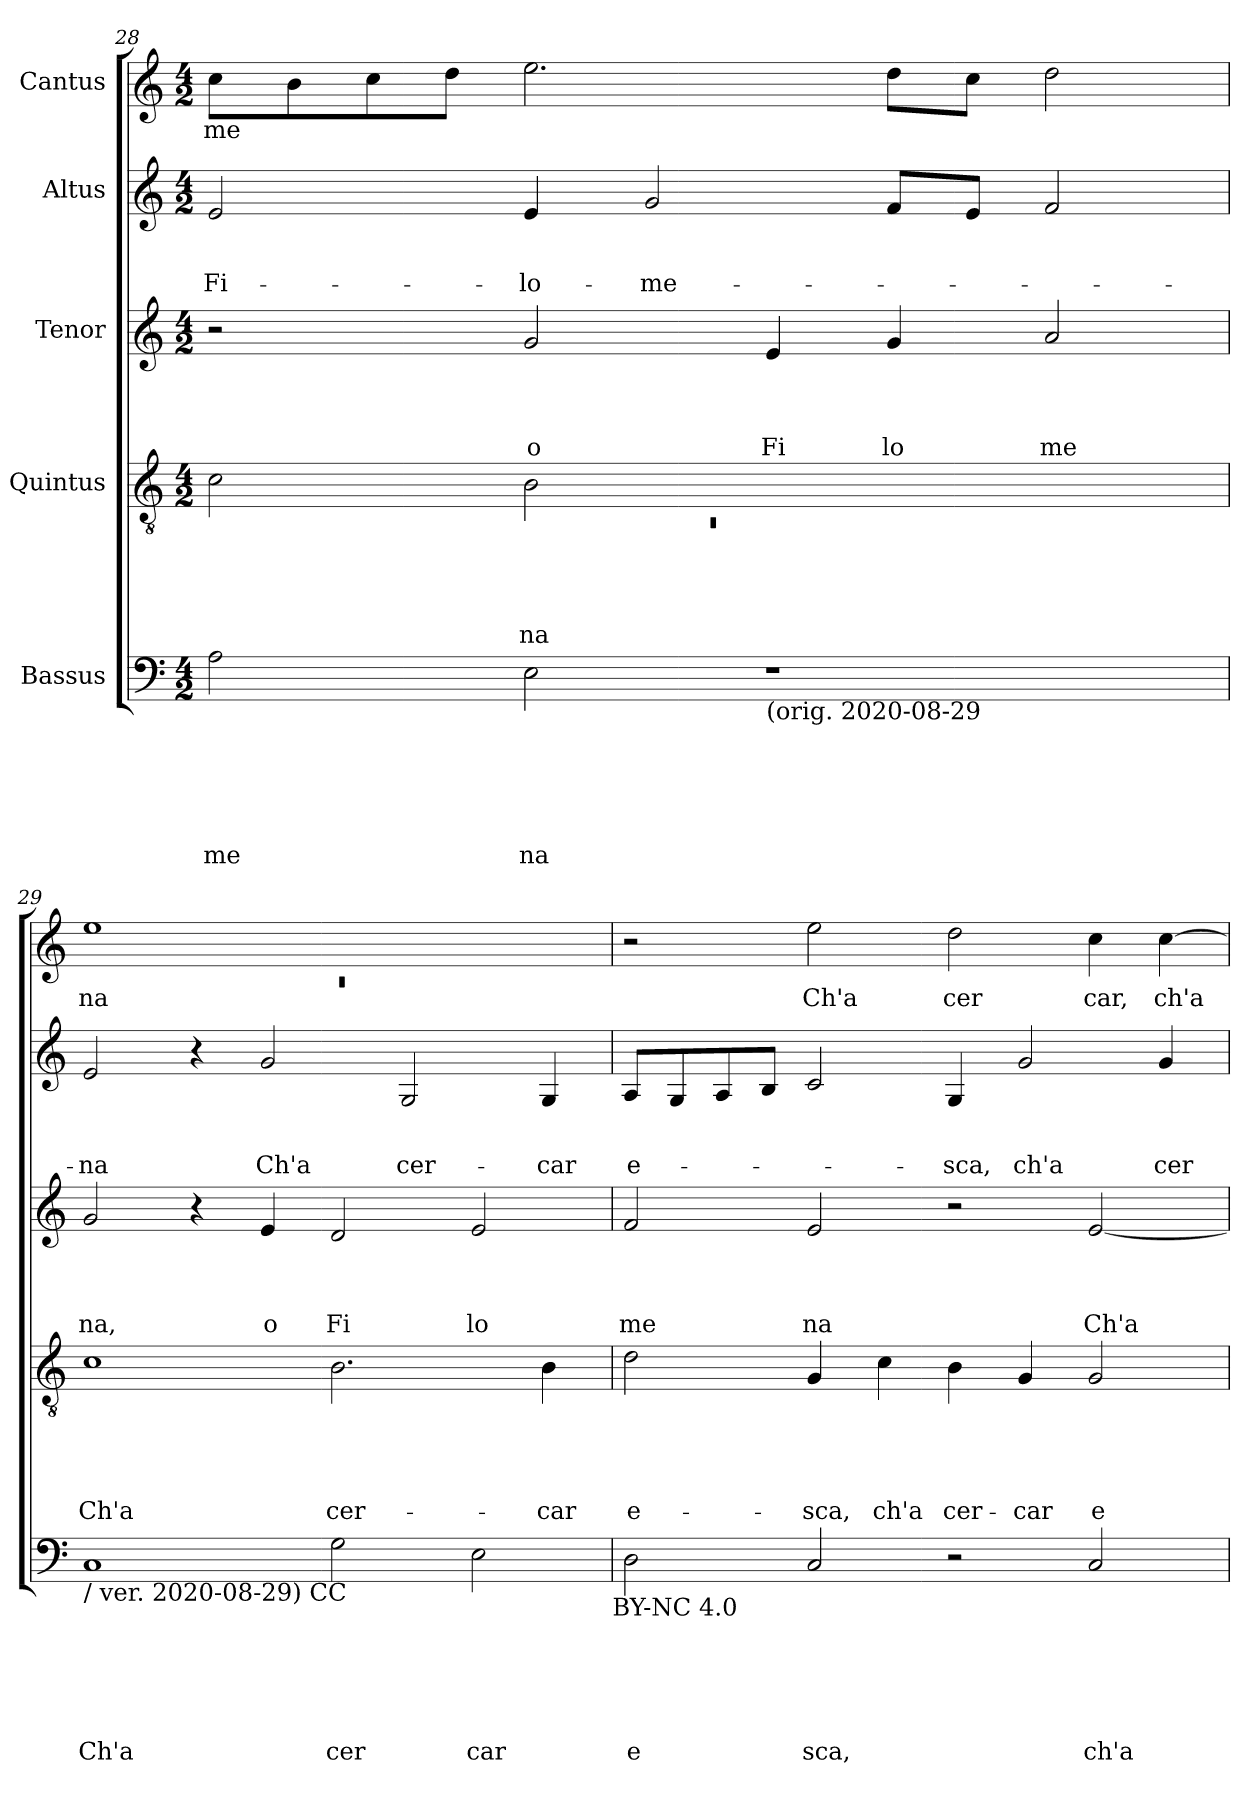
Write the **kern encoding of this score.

**kern	**text	**text	**text	**text	**text	**text	**kern	**text	**text	**text	**text	**text	**kern	**text	**text	**text	**text	**kern	**text	**text	**text	**kern	**text
*part5	*part5	*part5	*part5	*part5	*part5	*part5	*part4	*part4	*part4	*part4	*part4	*part4	*part3	*part3	*part3	*part3	*part3	*part2	*part2	*part2	*part2	*part1	*part1
*staff5	*staff5	*staff5	*staff5	*staff5	*staff5	*staff5	*staff4	*staff4	*staff4	*staff4	*staff4	*staff4	*staff3	*staff3	*staff3	*staff3	*staff3	*staff2	*staff2	*staff2	*staff2	*staff1	*staff1
*I"Bassus	*	*	*	*	*	*	*I"Quintus	*	*	*	*	*	*I"Tenor	*	*	*	*	*I"Altus	*	*	*	*I"Cantus	*
*clefF4	*	*	*	*	*	*	*clefGv2	*	*	*	*	*	*clefG2	*	*	*	*	*clefG2	*	*	*	*clefG2	*
*k[]	*	*	*	*	*	*	*k[]	*	*	*	*	*	*k[]	*	*	*	*	*k[]	*	*	*	*k[]	*
*C:	*	*	*	*	*	*	*C:	*	*	*	*	*	*C:	*	*	*	*	*C:	*	*	*	*C:	*
*M4/2	*	*	*	*	*	*	*M4/2	*	*	*	*	*	*M4/2	*	*	*	*	*M4/2	*	*	*	*M4/2	*
=28	=28	=28	=28	=28	=28	=28	=28	=28	=28	=28	=28	=28	=28	=28	=28	=28	=28	=28	=28	=28	=28	=28	=28
*	*	*	*	*	*	*	*^	*	*	*	*	*	*	*	*	*	*	*	*	*	*	*	*
!	!	!	!	!	!	!LO:LY:b	!	!LO:N:vis=1	!	!	!	!	!	!	!	!	!	!	!	!	!	!LO:LY:b	!	!LO:LY:b
2A\	.	.	.	.	.	me	2c\	0rC	.	.	.	.	.	2r	.	.	.	.	2e/	.	.	Fi-	8cc\L	me
.	.	.	.	.	.	.	.	.	.	.	.	.	.	.	.	.	.	.	.	.	.	.	8b\	.
.	.	.	.	.	.	.	.	.	.	.	.	.	.	.	.	.	.	.	.	.	.	.	8cc\	.
.	.	.	.	.	.	.	.	.	.	.	.	.	.	.	.	.	.	.	.	.	.	.	8dd\J	.
!	!	!	!	!	!	!LO:LY:b	!	!	!	!	!	!	!LO:LY:b	!	!	!	!	!LO:LY:b	!	!	!	!LO:LY:b	!	!
2E\	.	.	.	.	.	na	2B\	.	.	.	.	.	-na	2g/	.	.	.	o	4e/	.	.	-lo-	2.ee\	.
!	!	!	!	!	!	!	!	!	!	!	!	!	!	!	!	!	!	!	!	!	!	!LO:LY:b	!	!
.	.	.	.	.	.	.	.	.	.	.	.	.	.	.	.	.	.	.	2g/	.	.	-me-	.	.
!LO:TX:b:t=(orig. 2020-08-29	!	!	!	!	!	!	!	!	!	!	!	!	!	!	!	!	!	!	!	!	!	!	!	!
!	!	!	!	!	!	!	!	!	!	!	!	!	!	!	!	!	!	!LO:LY:b	!	!	!	!	!	!
1r	.	.	.	.	.	.	1ryy	.	.	.	.	.	.	4e/	.	.	.	Fi	.	.	.	.	.	.
!	!	!	!	!	!	!	!	!	!	!	!	!	!	!	!	!	!	!LO:LY:b	!	!	!	!	!	!
.	.	.	.	.	.	.	.	.	.	.	.	.	.	4g/	.	.	.	lo	8f/L	.	.	.	8dd\L	.
.	.	.	.	.	.	.	.	.	.	.	.	.	.	.	.	.	.	.	8e/J	.	.	.	8cc\J	.
!	!	!	!	!	!	!	!	!	!	!	!	!	!	!	!	!	!	!LO:LY:b	!	!	!	!	!	!
.	.	.	.	.	.	.	.	.	.	.	.	.	.	2a/	.	.	.	me	2f/	.	.	.	2dd\	.
*	*	*	*	*	*	*	*v	*v	*	*	*	*	*	*	*	*	*	*	*	*	*	*	*	*
=29	=29	=29	=29	=29	=29	=29	=29	=29	=29	=29	=29	=29	=29	=29	=29	=29	=29	=29	=29	=29	=29	=29	=29
*	*	*	*	*	*	*	*	*	*	*	*	*	*	*	*	*	*	*	*	*	*	*^	*
!LO:TX:b:t=/ ver. 2020-08-29) CC	!	!	!	!	!	!	!	!	!	!	!	!	!	!	!	!	!	!	!	!	!	!	!	!
!	!	!	!	!	!	!LO:LY:b	!	!	!	!	!	!LO:LY:b	!	!	!	!	!LO:LY:b	!	!	!	!LO:LY:b	!	!LO:N:vis=1	!LO:LY:b
1C	.	.	.	.	.	Ch'a	1c	.	.	.	.	Ch'a	2g/	.	.	.	na,	2e/	.	.	-na	1ee	0rc	na
.	.	.	.	.	.	.	.	.	.	.	.	.	4r	.	.	.	.	4r	.	.	.	.	.	.
!	!	!	!	!	!	!	!	!	!	!	!	!	!	!	!	!	!LO:LY:b	!	!	!	!LO:LY:b	!	!	!
.	.	.	.	.	.	.	.	.	.	.	.	.	4e/	.	.	.	o	2g/	.	.	Ch'a	.	.	.
!	!	!	!	!	!	!LO:LY:b	!	!	!	!	!	!LO:LY:b	!	!	!	!	!LO:LY:b	!	!	!	!	!	!	!
2G\	.	.	.	.	.	cer	2.B\	.	.	.	.	cer-	2d/	.	.	.	Fi	.	.	.	.	1ryy	.	.
!	!	!	!	!	!	!	!	!	!	!	!	!	!	!	!	!	!	!	!	!	!LO:LY:b	!	!	!
.	.	.	.	.	.	.	.	.	.	.	.	.	.	.	.	.	.	2G/	.	.	cer-	.	.	.
!	!	!	!	!	!	!LO:LY:b	!	!	!	!	!	!	!	!	!	!	!LO:LY:b	!	!	!	!	!	!	!
2E\	.	.	.	.	.	car	.	.	.	.	.	.	2e/	.	.	.	lo	.	.	.	.	.	.	.
!	!	!	!	!	!	!	!	!	!	!	!	!LO:LY:b	!	!	!	!	!	!	!	!	!LO:LY:b	!	!	!
.	.	.	.	.	.	.	4B\	.	.	.	.	-car	.	.	.	.	.	4G/	.	.	-car	.	.	.
*	*	*	*	*	*	*	*	*	*	*	*	*	*	*	*	*	*	*	*	*	*	*v	*v	*
!LO:TX:b:t=BY-NC 4.0	!	!	!	!	!	!	!	!	!	!	!	!	!	!	!	!	!	!	!	!	!	!	!
=30	=30	=30	=30	=30	=30	=30	=30	=30	=30	=30	=30	=30	=30	=30	=30	=30	=30	=30	=30	=30	=30	=30	=30
!	!	!	!	!	!	!LO:LY:b	!	!	!	!	!	!LO:LY:b	!	!	!	!	!LO:LY:b	!	!	!	!LO:LY:b	!	!
2D\	.	.	.	.	.	e	2d\	.	.	.	.	e-	2f/	.	.	.	me	8A/L	.	.	e-	2r	.
.	.	.	.	.	.	.	.	.	.	.	.	.	.	.	.	.	.	8G/	.	.	.	.	.
.	.	.	.	.	.	.	.	.	.	.	.	.	.	.	.	.	.	8A/	.	.	.	.	.
.	.	.	.	.	.	.	.	.	.	.	.	.	.	.	.	.	.	8B/J	.	.	.	.	.
!	!	!	!	!	!	!LO:LY:b	!	!	!	!	!	!LO:LY:b	!	!	!	!	!LO:LY:b	!	!	!	!	!	!LO:LY:b
2C/	.	.	.	.	.	sca,	4G/	.	.	.	.	-sca,	2e/	.	.	.	na	2c/	.	.	.	2ee\	Ch'a
!	!	!	!	!	!	!	!	!	!	!	!	!LO:LY:b	!	!	!	!	!	!	!	!	!	!	!
.	.	.	.	.	.	.	4c\	.	.	.	.	ch'a	.	.	.	.	.	.	.	.	.	.	.
!	!	!	!	!	!	!	!	!	!	!	!	!LO:LY:b	!	!	!	!	!	!	!	!	!LO:LY:b	!	!LO:LY:b
2r	.	.	.	.	.	.	4B\	.	.	.	.	cer-	2r	.	.	.	.	4G/	.	.	-sca,	2dd\	cer
!	!	!	!	!	!	!	!	!	!	!	!	!LO:LY:b	!	!	!	!	!	!	!	!	!LO:LY:b	!	!
.	.	.	.	.	.	.	4G/	.	.	.	.	-car	.	.	.	.	.	2g/	.	.	ch'a	.	.
!	!	!	!	!	!	!LO:LY:b	!	!	!	!	!	!LO:LY:b	!	!	!	!	!LO:LY:b	!	!	!	!	!	!LO:LY:b
2C/	.	.	.	.	.	ch'a	2G/	.	.	.	.	e-	[>2e/	.	.	.	Ch'a	.	.	.	.	4cc\	car,
!	!	!	!	!	!	!	!	!	!	!	!	!	!	!	!	!	!	!	!	!	!LO:LY:b	!	!LO:LY:b
.	.	.	.	.	.	.	.	.	.	.	.	.	.	.	.	.	.	4g/	.	.	cer-	[>4cc\	ch'a
=	=	=	=	=	=	=	=	=	=	=	=	=	=	=	=	=	=	=	=	=	=	=	=
*-	*-	*-	*-	*-	*-	*-	*-	*-	*-	*-	*-	*-	*-	*-	*-	*-	*-	*-	*-	*-	*-	*-	*-
